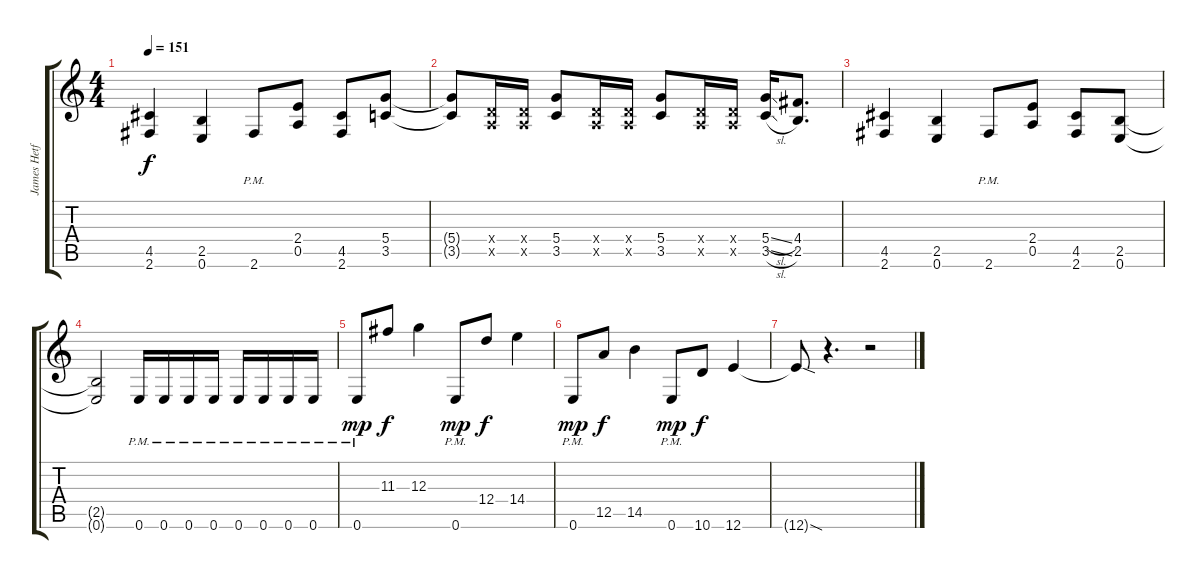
\track ("James Hetfield" "James Hetf") {instrument distortionguitar}
\staff {score tabs}
\tuning (E4 B3 G3 D3 A2 E2) {hide}
\ts (4 4)
\tempo 151
\clef g2
\ks c
(4.5 2.6).4{dy f} (2.5 0.6).4 2.6{pm}.8 (2.4 0.5).8 (4.5 2.6).8 (5.4 3.5).8 |
(5.4{t} 3.5{t}).8 (0.4{x} 0.5{x}).16 (0.4{x} 0.5{x}).16 (5.4 3.5).8 (0.4{x} 0.5{x}).16 (0.4{x} 0.5{x}).16 (5.4 3.5).8 (0.4{x} 0.5{x}).16 (0.4{x} 0.5{x}).16 (5.4{sl} 3.5{sl}).16 (4.4 2.5).8{d} |
(4.5 2.6).4 (2.5 0.6).4 2.6{pm}.8 (2.4 0.5).8 (4.5 2.6).8 (2.5 0.6).8 |
(2.5{t} 0.6{t}).2 0.6{pm}.16 0.6{pm}.16 0.6{pm}.16 0.6{pm}.16 0.6{pm}.16 0.6{pm}.16 0.6{pm}.16 0.6{pm}.16 |
0.6{pm}.8{dy mp} 11.3.8{dy f} 12.3.4 0.6{pm}.8{dy mp} 12.4.8{dy f} 14.4.4 |
0.6{pm}.8{dy mp} 12.5.8{dy f} 14.5.4 0.6{pm}.8{dy mp} 10.6.8{dy f} 12.6.4 |
12.6{sod t}.8 r.4{d} r.2
